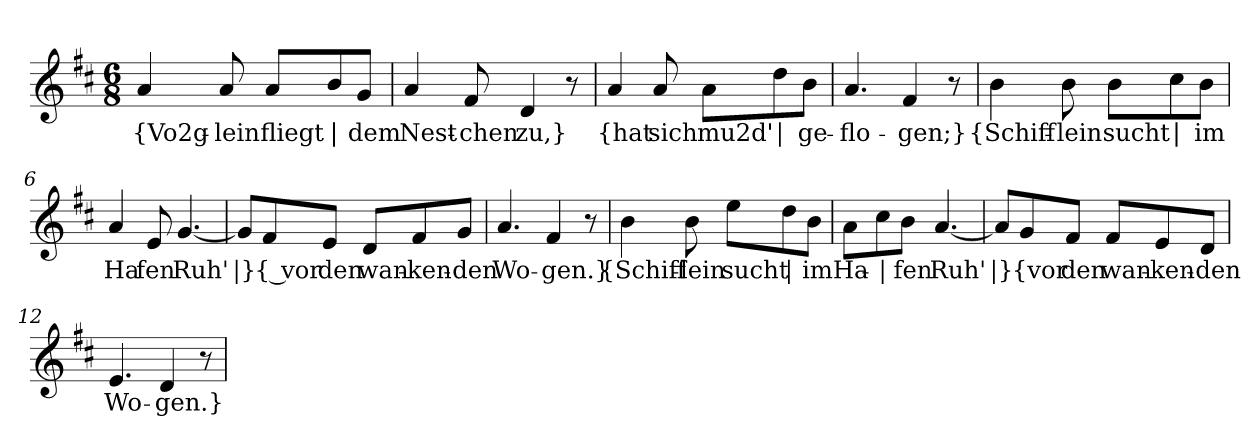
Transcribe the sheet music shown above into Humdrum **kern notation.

**kern	**text
*part1	*part1
*staff1	*staff1
*clefG2	*
*k[f#c#]	*
*M6/8	*
=1	=1
!	!LO:LY:b
4a/	{Vo2g-
!	!LO:LY:b
8a/	-lein
!	!LO:LY:b
8a/L	fliegt
!	!LO:LY:b
8b/	|
!	!LO:LY:b
8g/J	dem
=2	=2
!	!LO:LY:b
4a/	Nest-
!	!LO:LY:b
8f#/	-chen
!	!LO:LY:b
4d/	zu,}
8r	.
=3	=3
!	!LO:LY:b
4a/	{hat
!	!LO:LY:b
8a/	sich
!	!LO:LY:b
8a\L	mu2d'
!	!LO:LY:b
8dd\	|
!	!LO:LY:b
8b\J	ge-
=4	=4
!	!LO:LY:b
4.a/	-flo-
!	!LO:LY:b
4f#/	-gen;}
8r	.
!!LO:LB:g=z
=5	=5
!	!LO:LY:b
4b\	{Schiff-
!	!LO:LY:b
8b\	-lein
!	!LO:LY:b
8b\L	sucht
!	!LO:LY:b
8cc#\	|
!	!LO:LY:b
8b\J	im
=6	=6
!	!LO:LY:b
4a/	Ha
!	!LO:LY:b
8e/	-fen
!	!LO:LY:b
[4.g/	Ruh'
=7	=7
!	!LO:LY:b
8g/L]	|}
!	!LO:LY:b
8f#/	{ vor
!	!LO:LY:b
8e/J	den
!	!LO:LY:b
8d/L	wan-
!	!LO:LY:b
8f#/	-ken-
!	!LO:LY:b
8g/J	-den
=8	=8
!	!LO:LY:b
4.a/	Wo-
!	!LO:LY:b
4f#/	-gen.}
8r	.
!!LO:LB:g=z
=9	=9
!	!LO:LY:b
4b\	{Schiff-
!	!LO:LY:b
8b\	-lein
!	!LO:LY:b
8ee\L	sucht
!	!LO:LY:b
8dd\	|
!	!LO:LY:b
8b\J	im
=10	=10
!	!LO:LY:b
8a\L	Ha-
!	!LO:LY:b
8cc#\	|
!	!LO:LY:b
8b\J	-fen
!	!LO:LY:b
[4.a/	Ruh'
=11	=11
!	!LO:LY:b
8a/L]	|}
!	!LO:LY:b
8g/	{vor
!	!LO:LY:b
8f#/J	den
!	!LO:LY:b
8f#/L	wan-
!	!LO:LY:b
8e/	-ken-
!	!LO:LY:b
8d/J	-den
=12	=12
!	!LO:LY:b
4.e/	Wo-
!	!LO:LY:b
4d/	-gen.}
8r	.
=	=
*-	*-
